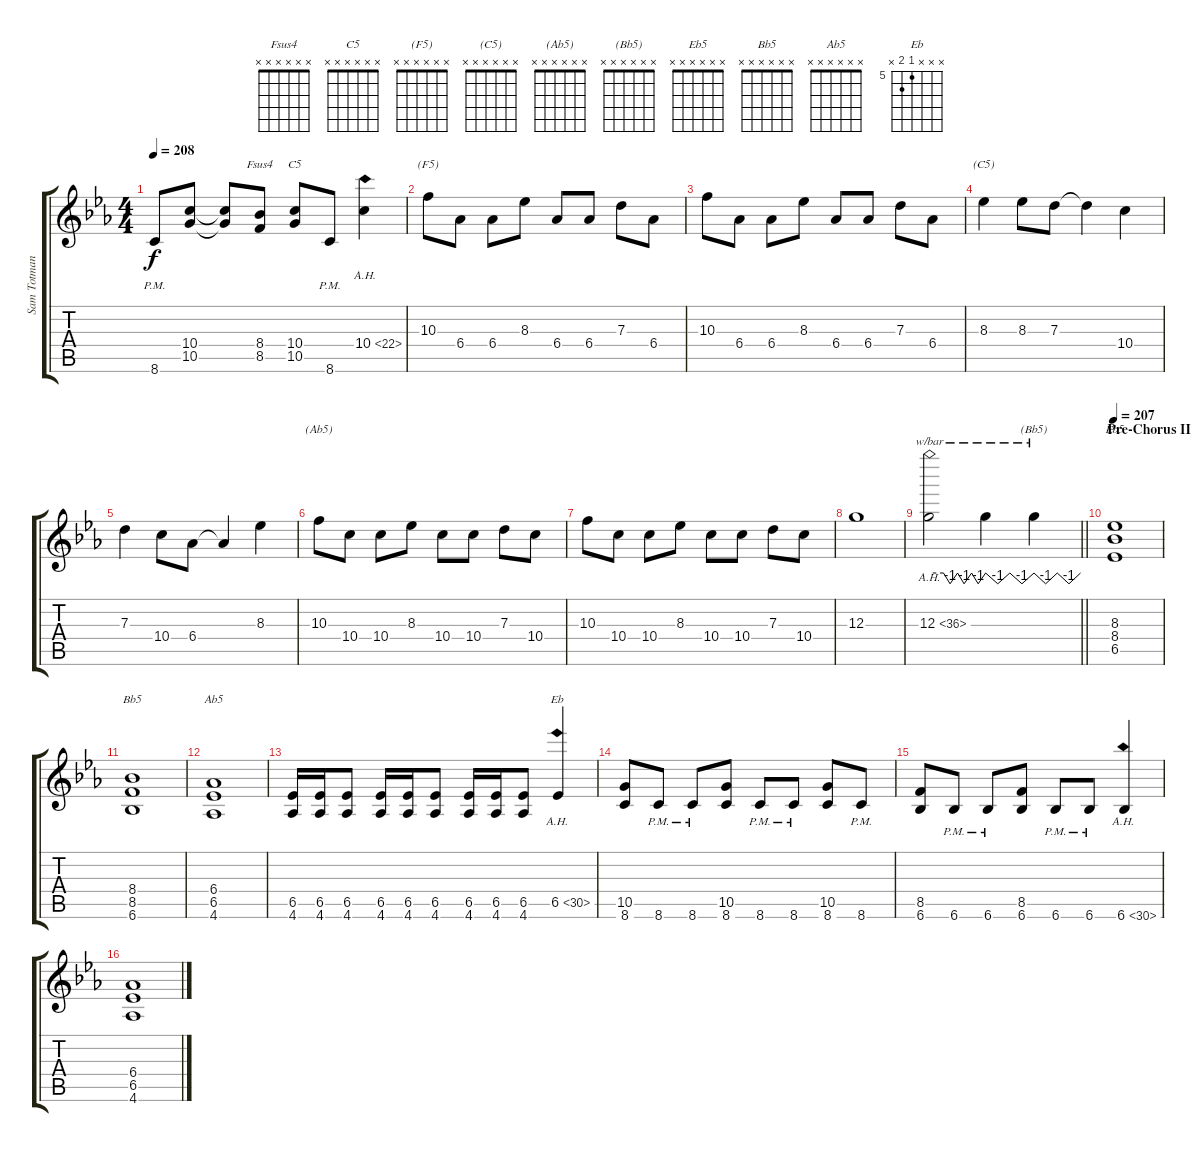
\track ("Sam Totman (Lead 2 and Rhythm)" "Sam Totman") {instrument distortionguitar}
\staff {score tabs}
\tuning (E4 B3 G3 D3 A2 E2) {hide}
\chord ("Fsus4" x x x x x x)
\chord ("C5" x x x x x x)
\chord ("(F5)" x x x x x x)
\chord ("(C5)" x x x x x x)
\chord ("(Ab5)" x x x x x x)
\chord ("(Bb5)" x x x x x x)
\chord ("Eb5" x x x x x x)
\chord ("Bb5" x x x x x x)
\chord ("Ab5" x x x x x x)
\chord ("Eb" x x x 5 6 x) {firstfret 5}
\ts (4 4)
\tempo 208
\clef g2
\ks eb
8.6{pm}.8{dy f} (10.4 10.5).8 (10.4{t} 10.5{t}).8 (8.4 8.5).8{ch "Fsus4"} (10.4 10.5).8{ch "C5"} 8.6{pm}.8 10.4{ah 12}.4 |
10.3.8{ch "(F5)"} 6.4.8 6.4.8 8.3.8 6.4.8 6.4.8 7.3.8 6.4.8 |
10.3.8 6.4.8 6.4.8 8.3.8 6.4.8 6.4.8 7.3.8 6.4.8 |
8.3.4{ch "(C5)"} 8.3.8 7.3.8 7.3{t}.4 10.4.4 |
7.3.4 10.4.8 6.4.8 6.4{t}.4 8.3.4 |
10.3.8{ch "(Ab5)"} 10.4.8 10.4.8 8.3.8 10.4.8 10.4.8 7.3.8 10.4.8 |
10.3.8 10.4.8 10.4.8 8.3.8 10.4.8 10.4.8 7.3.8 10.4.8 |
12.3.1 |
\barLineRight lightlight
12.3{ah 24}.2{tbe (custom default 0 0 15 0 22 -4 30 0 37 -4 45 0 52 -4 60 0)} 12.3{t}.4{tbe (custom default 0 0 15 -4 30 0 45 -4 60 0)} 12.3{t}.4{tbe (custom default 0 0 15 -4 30 0 45 -4 60 0) ch "(Bb5)"} |
\section ("" "Pre-Chorus II")
\tempo 207
(8.3 8.4 6.5).1{ch "Eb5"} |
(8.4 8.5 6.6).1{ch "Bb5"} |
(6.4 6.5 4.6).1{ch "Ab5"} |
(6.5 4.6).16 (6.5 4.6).16 (6.5 4.6).8 (6.5 4.6).16 (6.5 4.6).16 (6.5 4.6).8 (6.5 4.6).16 (6.5 4.6).16 (6.5 4.6).8 6.5{ah 24}.4{ch "Eb"} |
(10.5 8.6).8 8.6{pm}.8 8.6{pm}.8 (10.5 8.6).8 8.6{pm}.8 8.6{pm}.8 (10.5 8.6).8 8.6{pm}.8 |
(8.5 6.6).8 6.6{pm}.8 6.6{pm}.8 (8.5 6.6).8 6.6{pm}.8 6.6{pm}.8 6.6{ah 24}.4 |
(6.4 6.5 4.6).1
